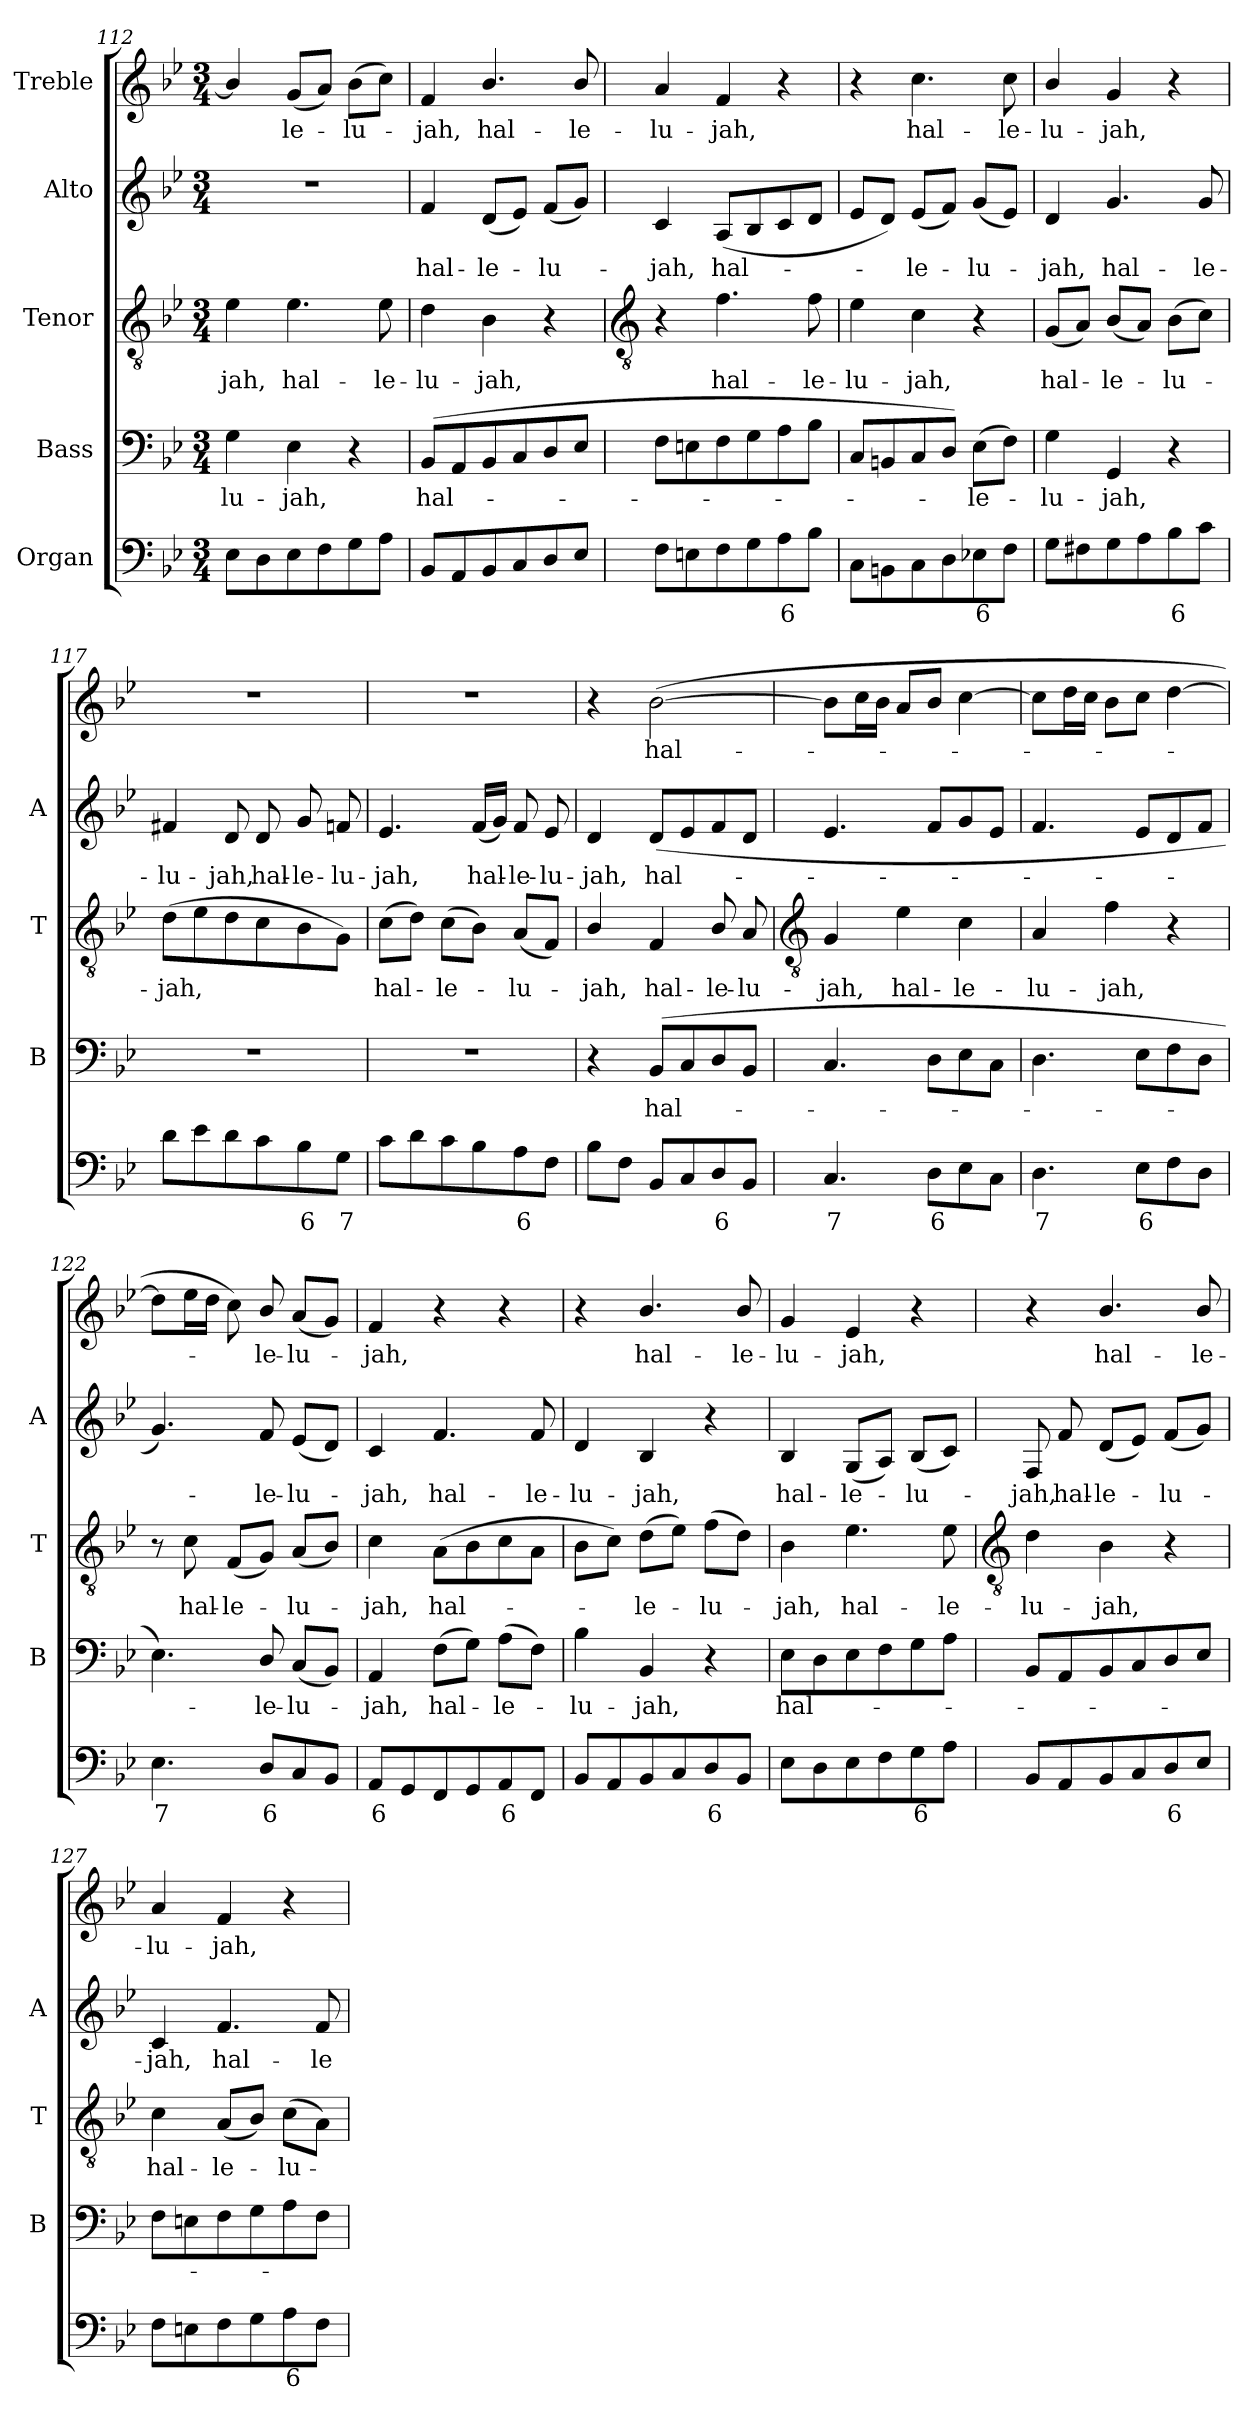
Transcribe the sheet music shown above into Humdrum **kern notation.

**kern	**text	**kern	**text	**kern	**text	**kern	**text	**kern	**text
*part5	*part5	*part4	*part4	*part3	*part3	*part2	*part2	*part1	*part1
*staff5	*staff5	*staff4	*staff4	*staff3	*staff3	*staff2	*staff2	*staff1	*staff1
*I"Organ	*	*I"Bass	*	*I"Tenor	*	*I"Alto	*	*I"Treble	*
*	*	*I'B	*	*I'T	*	*I'A	*	*	*
*clefF4	*	*clefF4	*	*clefGv2	*	*clefG2	*	*clefG2	*
*k[b-e-]	*	*k[b-e-]	*	*k[b-e-]	*	*k[b-e-]	*	*k[b-e-]	*
*B-:	*	*B-:	*	*B-:	*	*B-:	*	*B-:	*
*M3/4	*	*M3/4	*	*M3/4	*	*M3/4	*	*M3/4	*
=112	=112	=112	=112	=112	=112	=112	=112	=112	=112
!	!	!	!LO:LY:b	!	!LO:LY:b	!LO:N:vis=1	!	!	!
8E-L	.	4G	-lu-	4e-	jah,	2.r	.	4b-/]	.
8D	.	.	.	.	.	.	.	.	.
!	!	!	!LO:LY:b	!	!LO:LY:b	!	!	!	!LO:LY:b
8E-	.	4E-	-jah,	4.e-	hal-	.	.	(<8gL	le-
8F	.	.	.	.	.	.	.	8aJ)	.
!	!	!	!	!	!	!	!	!	!LO:LY:b
8G	.	4r	.	.	.	.	.	(>8b-L	lu-
!	!	!	!	!	!LO:LY:b	!	!	!	!
8AJ	.	.	.	8e-	-le-	.	.	8ccJ)	.
=113	=113	=113	=113	=113	=113	=113	=113	=113	=113
!	!	!	!LO:LY:b	!	!LO:LY:b	!	!LO:LY:b	!	!LO:LY:b
8BB-L	.	(>8BB-L	hal-	4d	-lu-	4f	hal-	4f	jah,
8AA	.	8AA	.	.	.	.	.	.	.
!	!	!	!	!	!LO:LY:b	!	!LO:LY:b	!	!LO:LY:b
8BB-	.	8BB-	.	4B-	-jah,	(<8dL	-le-	4.b-/	hal-
8C	.	8C	.	.	.	8e-J)	.	.	.
!	!	!	!	!	!	!	!LO:LY:b	!	!
8D	.	8D	.	4r	.	(<8fL	lu-	.	.
!	!	!	!	!	!	!	!	!	!LO:LY:b
8E-J	.	8E-J	.	.	.	8gJ)	.	8b-/	-le-
!!LO:LB:g=z
=114	=114	=114	=114	=114	=114	=114	=114	=114	=114
*	*	*	*	*clefGv2	*	*	*	*	*
!	!	!	!	!	!	!	!LO:LY:b	!	!LO:LY:b
8FL	.	8FL	.	4r	.	4c	jah,	4a	-lu-
8En	.	8En	.	.	.	.	.	.	.
!	!	!	!	!	!LO:LY:b	!	!LO:LY:b	!	!LO:LY:b
8F	.	8F	.	4.f	hal-	(<8AL	hal-	4f	-jah,
8G	.	8G	.	.	.	8B-	.	.	.
!	!LO:LY:b	!	!	!	!	!	!	!	!
8A	6	8A	.	.	.	8c	.	4r	.
!	!	!	!	!	!LO:LY:b	!	!	!	!
8B-J	.	8B-J	.	8f	-le-	8dJ	.	.	.
=115	=115	=115	=115	=115	=115	=115	=115	=115	=115
!	!	!	!	!	!LO:LY:b	!	!	!	!
8CL	.	8CL	.	4e-	-lu-	8e-L	.	4r	.
8BBn	.	8BBn	.	.	.	8dJ)	.	.	.
!	!	!	!	!	!LO:LY:b	!	!LO:LY:b	!	!LO:LY:b
8C	.	8C	.	4c	-jah,	(<8e-L	le-	4.cc	hal-
8D	.	8DJ)	.	.	.	8fJ)	.	.	.
!	!LO:LY:b	!	!LO:LY:b	!	!	!	!LO:LY:b	!	!
8E-X	6	(>8E-L	le-	4r	.	(<8gL	lu-	.	.
!	!	!	!	!	!	!	!	!	!LO:LY:b
8FJ	.	8FJ)	.	.	.	8e-J)	.	8cc	-le-
=116	=116	=116	=116	=116	=116	=116	=116	=116	=116
!	!	!	!LO:LY:b	!	!LO:LY:b	!	!LO:LY:b	!	!LO:LY:b
8GL	.	4G	lu-	(<8GL	hal-	4d	jah,	4b-/	-lu-
8F#X	.	.	.	8AJ)	.	.	.	.	.
!	!	!	!LO:LY:b	!	!LO:LY:b	!	!LO:LY:b	!	!LO:LY:b
8G	.	4GG	-jah,	(<8B-L	le-	4.g	hal-	4g	-jah,
8A	.	.	.	8AJ)	.	.	.	.	.
!	!LO:LY:b	!	!	!	!LO:LY:b	!	!	!	!
8B-	6	4r	.	(>8B-L	lu-	.	.	4r	.
!	!	!	!	!	!	!	!LO:LY:b	!	!
8cJ	.	.	.	8cJ)	.	8g	-le-	.	.
=117	=117	=117	=117	=117	=117	=117	=117	=117	=117
!	!	!LO:N:vis=1	!	!	!LO:LY:b	!	!LO:LY:b	!LO:N:vis=1	!
8dL	.	2.r	.	(>8dL	jah,	4f#X	-lu-	2.r	.
8e-	.	.	.	8e-	.	.	.	.	.
!	!	!	!	!	!	!	!LO:LY:b	!	!
8d	.	.	.	8d	.	8d	-jah,	.	.
!	!	!	!	!	!	!	!LO:LY:b	!	!
8c	.	.	.	8c	.	8d	hal-	.	.
!	!LO:LY:b	!	!	!	!	!	!LO:LY:b	!	!
8B-	6	.	.	8B-	.	8g	-le-	.	.
!	!LO:LY:b	!	!	!	!	!	!LO:LY:b	!	!
8GJ	7	.	.	8GJ)	.	8fn	-lu-	.	.
=118	=118	=118	=118	=118	=118	=118	=118	=118	=118
!	!	!LO:N:vis=1	!	!	!LO:LY:b	!	!LO:LY:b	!LO:N:vis=1	!
8cL	.	2.r	.	(>8cL	hal-	4.e-	-jah,	2.r	.
8d	.	.	.	8dJ)	.	.	.	.	.
!	!	!	!	!	!LO:LY:b	!	!	!	!
8c	.	.	.	(>8cL	le-	.	.	.	.
!	!	!	!	!	!	!	!LO:LY:b	!	!
8B-	.	.	.	8B-J)	.	(<16fLL	hal-	.	.
.	.	.	.	.	.	16gJJ)	.	.	.
!	!LO:LY:b	!	!	!	!LO:LY:b	!	!LO:LY:b	!	!
8A	6	.	.	(<8AL	lu-	8f	le-	.	.
!	!	!	!	!	!	!	!LO:LY:b	!	!
8FJ	.	.	.	8FJ)	.	8e-	-lu-	.	.
=119	=119	=119	=119	=119	=119	=119	=119	=119	=119
!	!	!	!	!	!LO:LY:b	!	!LO:LY:b	!	!
8B-L	.	4r	.	4B-/	jah,	4d	-jah,	4r	.
8FJ	.	.	.	.	.	.	.	.	.
!	!	!	!LO:LY:b	!	!LO:LY:b	!	!LO:LY:b	!	!LO:LY:b
8BB-L	.	(>8BB-L	hal-	4F	hal-	(<8dL	hal-	(>[2b-	hal-
8C	.	8C	.	.	.	8e-	.	.	.
!	!LO:LY:b	!	!	!	!LO:LY:b	!	!	!	!
8D	6	8D	.	8B-/	-le-	8f	.	.	.
!	!	!	!	!	!LO:LY:b	!	!	!	!
8BB-J	.	8BB-J	.	8A	-lu-	8dJ	.	.	.
!!LO:LB:g=z
=120	=120	=120	=120	=120	=120	=120	=120	=120	=120
*	*	*	*	*clefGv2	*	*	*	*	*
!	!LO:LY:b	!	!	!	!LO:LY:b	!	!	!	!
4.C	7	4.C	.	4G	-jah,	4.e-	.	8b-L]	.
.	.	.	.	.	.	.	.	16ccL	.
.	.	.	.	.	.	.	.	16b-JJ	.
!	!	!	!	!	!LO:LY:b	!	!	!	!
.	.	.	.	4e-	hal-	.	.	8aL	.
!	!LO:LY:b	!	!	!	!	!	!	!	!
8DL	6	8DL	.	.	.	8fL	.	8b-J	.
!	!	!	!	!	!LO:LY:b	!	!	!	!
8E-	.	8E-	.	4c	-le-	8g	.	[4cc	.
8CJ	.	8CJ	.	.	.	8e-J	.	.	.
=121	=121	=121	=121	=121	=121	=121	=121	=121	=121
!	!LO:LY:b	!	!	!	!LO:LY:b	!	!	!	!
4.D	7	4.D	.	4A	-lu-	4.f	.	8ccL]	.
.	.	.	.	.	.	.	.	16ddL	.
.	.	.	.	.	.	.	.	16ccJJ	.
!	!	!	!	!	!LO:LY:b	!	!	!	!
.	.	.	.	4f	-jah,	.	.	8b-L	.
!	!LO:LY:b	!	!	!	!	!	!	!	!
8E-L	6	8E-L	.	.	.	8e-L	.	8ccJ	.
8F	.	8F	.	4r	.	8d	.	[4dd	.
8DJ	.	8DJ	.	.	.	8fJ	.	.	.
=122	=122	=122	=122	=122	=122	=122	=122	=122	=122
!	!LO:LY:b	!	!	!	!	!	!	!	!
4.E-	7	4.E-)	.	8r	.	4.g)	.	8ddL]	.
!	!	!	!	!	!LO:LY:b	!	!	!	!
.	.	.	.	8c	hal-	.	.	16ee-L	.
.	.	.	.	.	.	.	.	16ddJJ	.
!	!	!	!	!	!LO:LY:b	!	!	!	!
.	.	.	.	(<8FL	-le-	.	.	8cc)	.
!	!LO:LY:b	!	!LO:LY:b	!	!	!	!LO:LY:b	!	!LO:LY:b
8DL	6	8D/	le-	8GJ)	.	8f	le-	8b-/	le-
!	!	!	!LO:LY:b	!	!LO:LY:b	!	!LO:LY:b	!	!LO:LY:b
8C	.	(<8CL	-lu-	(<8AL	lu-	(<8e-L	-lu-	(<8aL	-lu-
8BB-J	.	8BB-J)	.	8B-J)	.	8dJ)	.	8gJ)	.
=123	=123	=123	=123	=123	=123	=123	=123	=123	=123
!	!LO:LY:b	!	!LO:LY:b	!	!LO:LY:b	!	!LO:LY:b	!	!LO:LY:b
8AAL	6	4AA	jah,	4c	jah,	4c	jah,	4f	jah,
8GG	.	.	.	.	.	.	.	.	.
!	!	!	!LO:LY:b	!	!LO:LY:b	!	!LO:LY:b	!	!
8FF	.	(>8FL	hal-	(>8AL	hal-	4.f	hal-	4r	.
8GG	.	8GJ)	.	8B-	.	.	.	.	.
!	!LO:LY:b	!	!LO:LY:b	!	!	!	!	!	!
8AA	6	(>8AL	le-	8c	.	.	.	4r	.
!	!	!	!	!	!	!	!LO:LY:b	!	!
8FFJ	.	8FJ)	.	8AJ	.	8f	-le-	.	.
=124	=124	=124	=124	=124	=124	=124	=124	=124	=124
!	!	!	!LO:LY:b	!	!	!	!LO:LY:b	!	!
8BB-L	.	4B-	lu-	8B-L	.	4d	-lu-	4r	.
8AA	.	.	.	8cJ)	.	.	.	.	.
!	!	!	!LO:LY:b	!	!LO:LY:b	!	!LO:LY:b	!	!LO:LY:b
8BB-	.	4BB-	-jah,	(>8dL	le-	4B-	-jah,	4.b-/	hal-
8C	.	.	.	8e-J)	.	.	.	.	.
!	!LO:LY:b	!	!	!	!LO:LY:b	!	!	!	!
8D	6	4r	.	(>8fL	lu-	4r	.	.	.
!	!	!	!	!	!	!	!	!	!LO:LY:b
8BB-J	.	.	.	8dJ)	.	.	.	8b-/	-le-
=125	=125	=125	=125	=125	=125	=125	=125	=125	=125
!	!	!	!LO:LY:b	!	!LO:LY:b	!	!LO:LY:b	!	!LO:LY:b
8E-L	.	8E-L	hal-	4B-	jah,	4B-	hal-	4g	-lu-
8D	.	8D	.	.	.	.	.	.	.
!	!	!	!	!	!LO:LY:b	!	!LO:LY:b	!	!LO:LY:b
8E-	.	8E-	.	4.e-	hal-	(<8GL	-le-	4e-	-jah,
8F	.	8F	.	.	.	8AJ)	.	.	.
!	!LO:LY:b	!	!	!	!	!	!LO:LY:b	!	!
8G	6	8G	.	.	.	(<8B-L	lu-	4r	.
!	!	!	!	!	!LO:LY:b	!	!	!	!
8AJ	.	8AJ	.	8e-	-le-	8cJ)	.	.	.
!!LO:LB:g=z
=126	=126	=126	=126	=126	=126	=126	=126	=126	=126
*	*	*	*	*clefGv2	*	*	*	*	*
!	!	!	!	!	!LO:LY:b	!	!LO:LY:b	!	!
8BB-L	.	8BB-L	.	4d	-lu-	8F	jah,	4r	.
!	!	!	!	!	!	!	!LO:LY:b	!	!
8AA	.	8AA	.	.	.	8f	hal-	.	.
!	!	!	!	!	!LO:LY:b	!	!LO:LY:b	!	!LO:LY:b
8BB-	.	8BB-	.	4B-	-jah,	(<8dL	-le-	4.b-/	hal-
8C	.	8C	.	.	.	8e-J)	.	.	.
!	!LO:LY:b	!	!	!	!	!	!LO:LY:b	!	!
8D	6	8D	.	4r	.	(<8fL	lu-	.	.
!	!	!	!	!	!	!	!	!	!LO:LY:b
8E-J	.	8E-J	.	.	.	8gJ)	.	8b-/	-le-
=127	=127	=127	=127	=127	=127	=127	=127	=127	=127
!	!	!	!	!	!LO:LY:b	!	!LO:LY:b	!	!LO:LY:b
8FL	.	8FL	.	4c	hal-	4c	jah,	4a	-lu-
8En	.	8En	.	.	.	.	.	.	.
!	!	!	!	!	!LO:LY:b	!	!LO:LY:b	!	!LO:LY:b
8F	.	8F	.	(<8AL	-le-	4.f	hal-	4f	-jah,
8G	.	8G	.	8B-J)	.	.	.	.	.
!	!LO:LY:b	!	!	!	!LO:LY:b	!	!	!	!
8A	6	8A	.	(>8cL	lu-	.	.	4r	.
!	!	!	!	!	!	!	!LO:LY:b	!	!
8FJ	.	8FJ	.	8AJ)	.	8f	-le-	.	.
=	=	=	=	=	=	=	=	=	=
*-	*-	*-	*-	*-	*-	*-	*-	*-	*-
